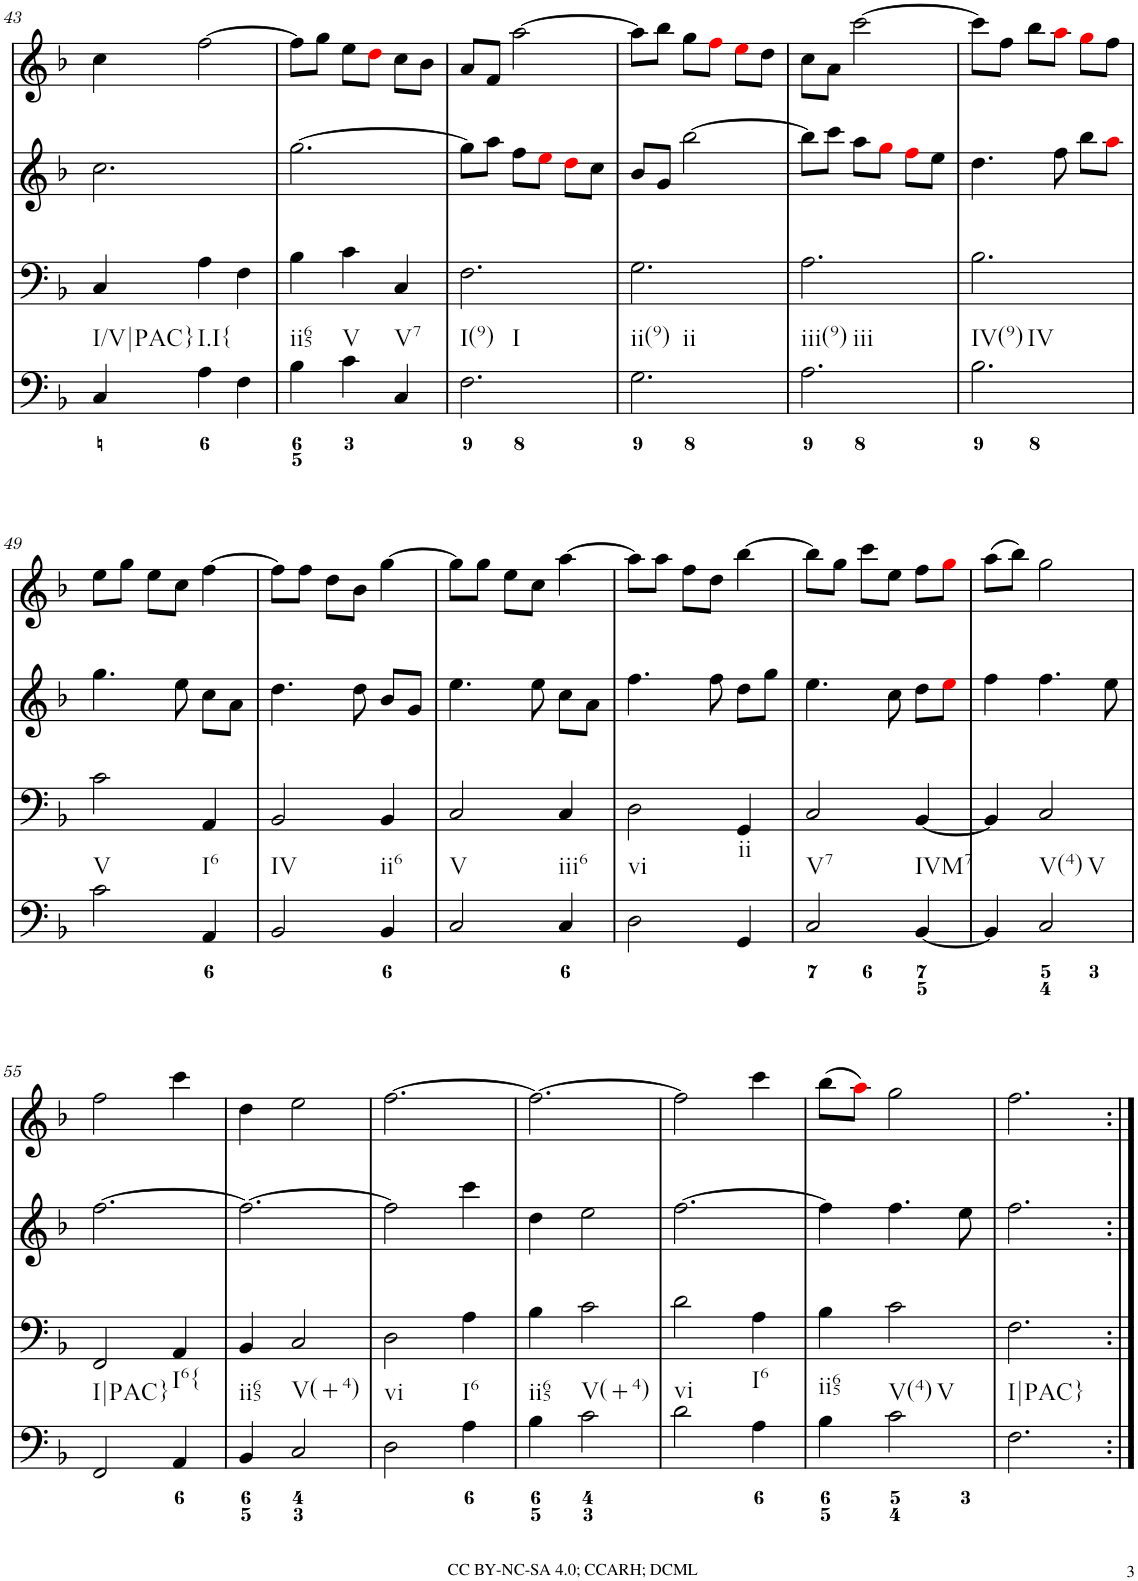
**kern	**kern	**kern	**kern
*part4	*part3	*part2	*part1
*staff4	*staff3	*staff2	*staff1
*I"Piano	*I"Piano	*I"Piano	*I"Piano
*I'Pno	*I'Pno	*I'Pno	*I'Pno
!!LO:PB:g=z
*clefF4	*clefF4	*clefG2	*clefG2
*k[b-]	*k[b-]	*k[b-]	*k[b-]
*F:	*F:	*F:	*F:
*M3/4	*M3/4	*M3/4	*M3/4
=43	=43	=43	=43
!LO:TX:b:t=I/V|PAC}	!	!	!
4C/	4C/	2.cc\	4cc\
!LO:TX:b:t=I.I{	!	!	!
4A\	4A\	.	[2ff\
4F\	4F\	.	.
=44	=44	=44	=44
!LO:TX:b:t=ii65	!	!	!
4B-\	4B-\	[2.gg\	8ff\L]
.	.	.	8gg\J
!LO:TX:b:t=V	!	!	!
4c\	4c\	.	8ee\L
.	.	.	8ddi\J
!LO:TX:b:t=V7	!	!	!
4C/	4C/	.	8cc\L
.	.	.	8b-\J
=45	=45	=45	=45
!LO:TX:b:t=I(9)	!	!	!
!LO:TX:b:t=I	!	!	!
2.F\	2.F\	8gg\L]	8a/L
.	.	8aa\J	8f/J
.	.	8ff\L	[2aa\
.	.	8eei\J	.
.	.	8ddi\L	.
.	.	8cc\J	.
=46	=46	=46	=46
!LO:TX:b:t=ii(9)	!	!	!
!LO:TX:b:t=ii	!	!	!
2.G\	2.G\	8b-/L	8aa\L]
.	.	8g/J	8bb-\J
.	.	[2bb-\	8gg\L
.	.	.	8ffi\J
.	.	.	8eei\L
.	.	.	8dd\J
=47	=47	=47	=47
!LO:TX:b:t=iii(9)	!	!	!
!LO:TX:b:t=iii	!	!	!
2.A\	2.A\	8bb-\L]	8cc\L
.	.	8ccc\J	8a\J
.	.	8aa\L	[2ccc\
.	.	8ggi\J	.
.	.	8ffi\L	.
.	.	8ee\J	.
=48	=48	=48	=48
!LO:TX:b:t=IV(9)	!	!	!
!LO:TX:b:t=IV	!	!	!
2.B-\	2.B-\	4.dd\	8ccc\L]
.	.	.	8ff\J
.	.	.	8bb-\L
.	.	8ff\	8aai\J
.	.	8bb-\L	8ggi\L
.	.	8aai\J	8ff\J
!!LO:LB:g=z
=49	=49	=49	=49
!LO:TX:b:t=V	!	!	!
2c\	2c\	4.gg\	8ee\L
.	.	.	8gg\J
.	.	.	8ee\L
.	.	8ee\	8cc\J
!LO:TX:b:t=I6	!	!	!
4AA/	4AA/	8cc\L	[4ff\
.	.	8a\J	.
=50	=50	=50	=50
!LO:TX:b:t=IV	!	!	!
2BB-/	2BB-/	4.dd\	8ff\L]
.	.	.	8ff\J
.	.	.	8dd\L
.	.	8dd\	8b-\J
!LO:TX:b:t=ii6	!	!	!
4BB-/	4BB-/	8b-/L	[4gg\
.	.	8g/J	.
=51	=51	=51	=51
!LO:TX:b:t=V	!	!	!
2C/	2C/	4.ee\	8gg\L]
.	.	.	8gg\J
.	.	.	8ee\L
.	.	8ee\	8cc\J
!LO:TX:b:t=iii6	!	!	!
4C/	4C/	8cc\L	[4aa\
.	.	8a\J	.
=52	=52	=52	=52
!LO:TX:b:t=vi	!	!	!
2D\	2D\	4.ff\	8aa\L]
.	.	.	8aa\J
.	.	.	8ff\L
.	.	8ff\	8dd\J
!LO:TX:b:t=ii	!	!	!
4GG/	4GG/	8dd\L	[4bb-\
.	.	8gg\J	.
=53	=53	=53	=53
!LO:TX:b:t=V7	!	!	!
2C/	2C/	4.ee\	8bb-\L]
.	.	.	8gg\J
.	.	.	8ccc\L
.	.	8cc\	8ee\J
!LO:TX:b:t=IVM7	!	!	!
[4BB-/	[4BB-/	8dd\L	8ff\L
.	.	8eei\J	8ggi\J
=54	=54	=54	=54
4BB-/]	4BB-/]	4ff\	(8aa\L
.	.	.	8bb-\J)
!LO:TX:b:t=V(4)	!	!	!
!LO:TX:b:t=V	!	!	!
2C/	2C/	4.ff\	2gg\
.	.	8ee\	.
!!LO:LB:g=z
=55	=55	=55	=55
!LO:TX:b:t=I|PAC}	!	!	!
2FF/	2FF/	[2.ff\	2ff\
!LO:TX:b:t=I6{	!	!	!
4AA/	4AA/	.	4ccc\
=56	=56	=56	=56
!LO:TX:b:t=ii65	!	!	!
4BB-/	4BB-/	2.ff\_	4dd\
!LO:TX:b:t=V(+4)	!	!	!
2C/	2C/	.	2ee\
=57	=57	=57	=57
!LO:TX:b:t=vi	!	!	!
2D\	2D\	2ff\]	[2.ff\
!LO:TX:b:t=I6	!	!	!
4A\	4A\	4ccc\	.
=58	=58	=58	=58
!LO:TX:b:t=ii65	!	!	!
4B-\	4B-\	4dd\	2.ff\_
!LO:TX:b:t=V(+4)	!	!	!
2c\	2c\	2ee\	.
=59	=59	=59	=59
!LO:TX:b:t=vi	!	!	!
2d\	2d\	[2.ff\	2ff\]
!LO:TX:b:t=I6	!	!	!
4A\	4A\	.	4ccc\
=60	=60	=60	=60
!LO:TX:b:t=ii65	!	!	!
4B-\	4B-\	4ff\]	(8bb-\L
.	.	.	8aai\J)
!LO:TX:b:t=V(4)	!	!	!
!LO:TX:b:t=V	!	!	!
2c\	2c\	4.ff\	2gg\
.	.	8ee\	.
=61	=61	=61	=61
!LO:TX:b:t=I|PAC}	!	!	!
2.F\	2.F\	2.ff\	2.ff\
=:|!	=:|!	=:|!	=:|!
*-	*-	*-	*-
